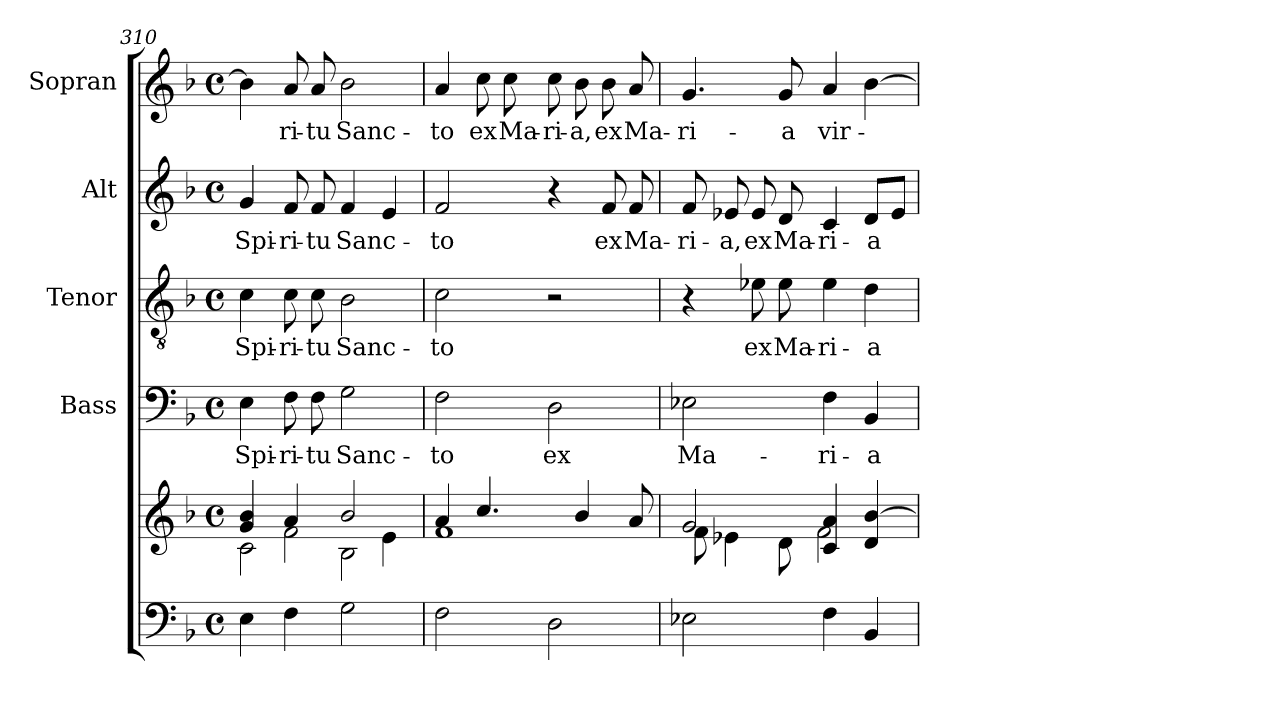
**kern	**kern	**kern	**text	**kern	**text	**kern	**text	**kern	**text
*part5	*part5	*part4	*part4	*part3	*part3	*part2	*part2	*part1	*part1
*staff6	*staff5	*staff4	*staff4	*staff3	*staff3	*staff2	*staff2	*staff1	*staff1
*	*	*I"Bass	*	*I"Tenor	*	*I"Alt	*	*I"Sopran	*
*	*	*I'B.	*	*I'T.	*	*I'A.	*	*I'S.	*
*clefF4	*clefG2	*clefF4	*	*clefGv2	*	*clefG2	*	*clefG2	*
*k[b-]	*k[b-]	*k[b-]	*	*k[b-]	*	*k[b-]	*	*k[b-]	*
*F:	*F:	*F:	*	*F:	*	*F:	*	*F:	*
*M4/4	*M4/4	*M4/4	*	*M4/4	*	*M4/4	*	*M4/4	*
*met(c)	*met(c)	*met(c)	*	*met(c)	*	*met(c)	*	*met(c)	*
=310	=310	=310	=310	=310	=310	=310	=310	=310	=310
*	*^	*	*	*	*	*	*	*	*
*	*	*^	*	*	*	*	*	*	*	*
!	!	!	!	!	!LO:LY:b	!	!LO:LY:b	!	!LO:LY:b	!	!
4E\	4g/ 4b-/	2c\	4ryy	4E\	Spi-	4c\	Spi-	4g/	Spi-	4b-\]	.
!	!	!	!	!	!LO:LY:b	!	!LO:LY:b	!	!LO:LY:b	!	!LO:LY:b
4F\	4a/	.	2f\	8F\	-ri-	8c\	-ri-	8f/	-ri-	8a/	-ri-
!	!	!	!	!	!LO:LY:b	!	!LO:LY:b	!	!LO:LY:b	!	!LO:LY:b
.	.	.	.	8F\	-tu	8c\	-tu	8f/	-tu	8a/	-tu
!	!	!	!	!	!LO:LY:b	!	!LO:LY:b	!	!LO:LY:b	!	!LO:LY:b
2G\	2b-/	2B-\	.	2G\	Sanc-	2B-\	Sanc-	4f/	Sanc-	2b-\	Sanc-
.	.	.	4e\	.	.	.	.	4e/	.	.	.
=311	=311	=311	=311	=311	=311	=311	=311	=311	=311	=311	=311
!	!	!	!	!	!LO:LY:b	!	!LO:LY:b	!	!LO:LY:b	!	!LO:LY:b
*	*	*v	*v	*	*	*	*	*	*	*	*
2F\	4a/	1f	2F\	-to	2c\	-to	2f/	-to	4a/	-to
!	!	!	!	!	!	!	!	!	!	!LO:LY:b
.	4.cc/	.	.	.	.	.	.	.	8cc\	ex
!	!	!	!	!	!	!	!	!	!	!LO:LY:b
.	.	.	.	.	.	.	.	.	8cc\	Ma-
!	!	!	!	!LO:LY:b	!	!	!	!	!	!LO:LY:b
2D\	.	.	2D\	ex	2r	.	4r	.	8cc\	-ri-
!	!	!	!	!	!	!	!	!	!	!LO:LY:b
.	4b-/	.	.	.	.	.	.	.	8b-\	-a,
!	!	!	!	!	!	!	!	!LO:LY:b	!	!LO:LY:b
.	.	.	.	.	.	.	8f/	ex	8b-\	ex
!	!	!	!	!	!	!	!	!LO:LY:b	!	!LO:LY:b
.	8a/	.	.	.	.	.	8f/	Ma-	8a/	Ma-
=312	=312	=312	=312	=312	=312	=312	=312	=312	=312	=312
!	!	!	!	!LO:LY:b	!	!	!	!LO:LY:b	!	!LO:LY:b
2E-X\	2g/	8f\	2E-X\	Ma-	4r	.	8f/	-ri-	4.g/	-ri-
!	!	!	!	!	!	!	!	!LO:LY:b	!	!
.	.	4e-X\	.	.	.	.	8e-X/	-a,	.	.
!	!	!	!	!	!	!LO:LY:b	!	!LO:LY:b	!	!
.	.	.	.	.	8e-X\	ex	8e-/	ex	.	.
!	!	!	!	!	!	!LO:LY:b	!	!LO:LY:b	!	!LO:LY:b
.	.	8d\	.	.	8e-\	Ma-	8d/	Ma-	8g/	-a
!	!	!	!	!LO:LY:b	!	!LO:LY:b	!	!LO:LY:b	!	!LO:LY:b
4F\	4c/ 4a/	2f\	4F\	-ri-	4e-\	-ri-	4c/	-ri-	4a/	vir-
!	!	!	!	!LO:LY:b	!	!LO:LY:b	!	!LO:LY:b	!	!
4BB-/	4d/ [>4b-/	.	4BB-/	-a	4d\	-a	8d/L	-a	[4b-\	.
.	.	.	.	.	.	.	8e-/J	.	.	.
*	*v	*v	*	*	*	*	*	*	*	*
=	=	=	=	=	=	=	=	=	=
*-	*-	*-	*-	*-	*-	*-	*-	*-	*-
